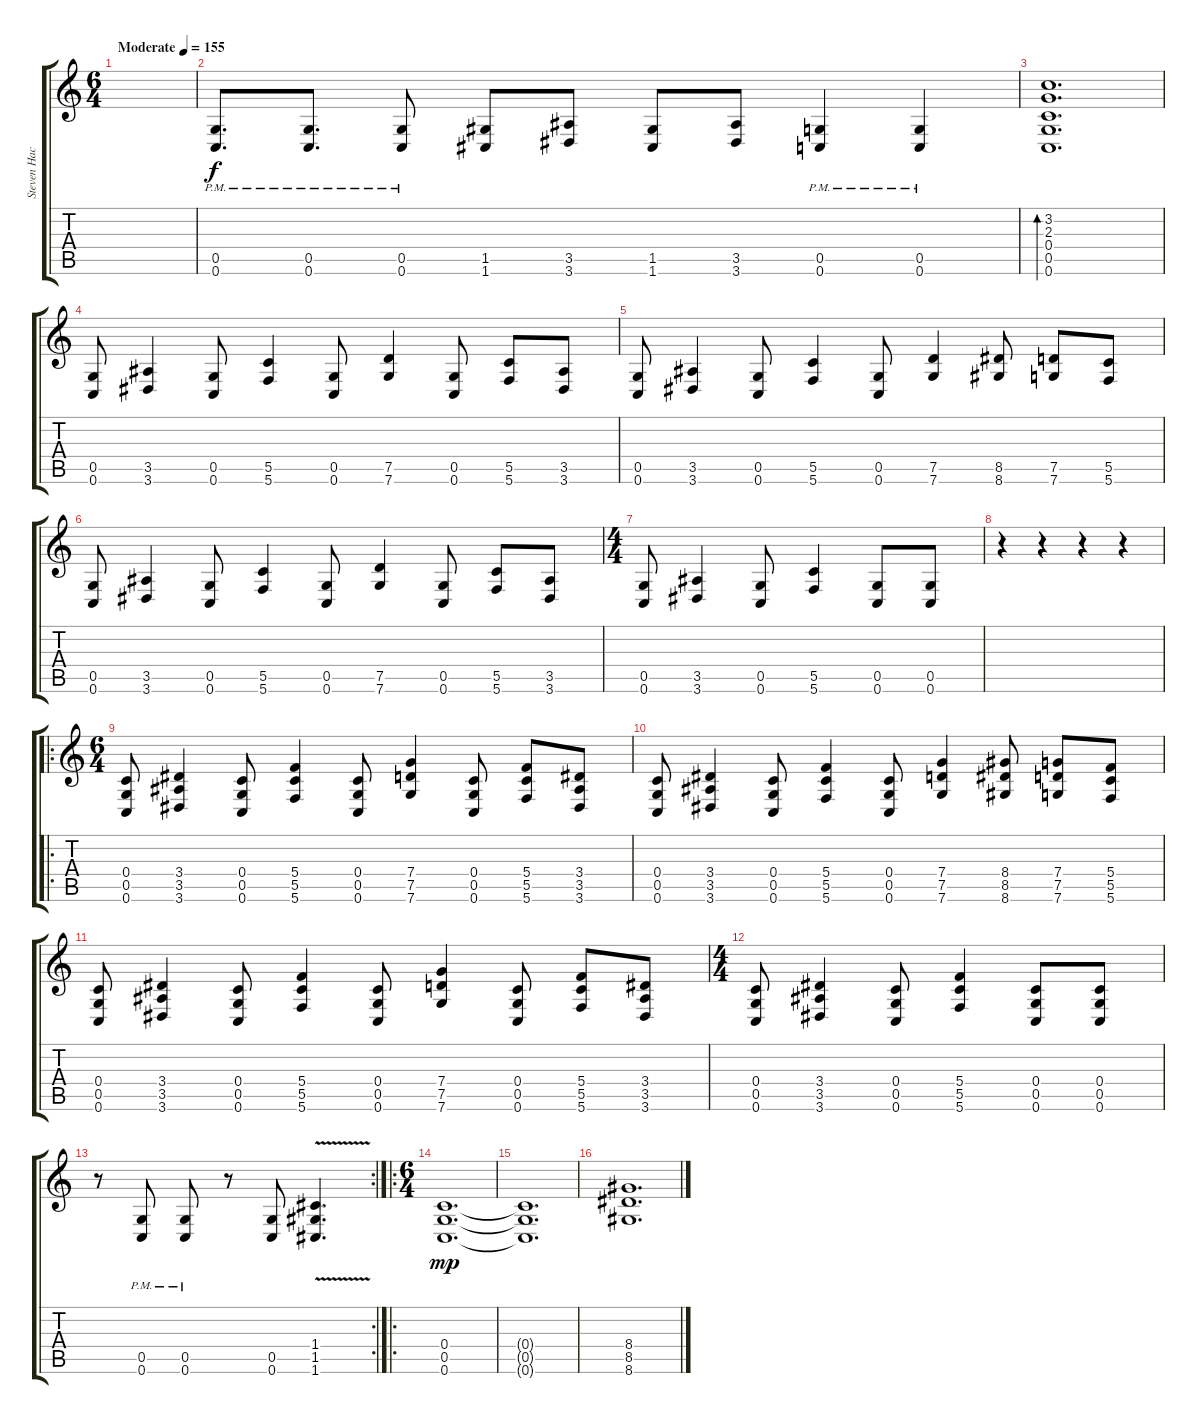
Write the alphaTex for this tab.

\track ("Steven Hackney 2" "Steven Hac") {instrument distortionguitar}
\staff {score tabs}
\tuning (D4 A3 F3 C3 G2 C2) {hide}
\ts (6 4)
\tempo (155 "Moderate")
\clef g2
\ks c
|
(0.5{pm} 0.6{pm}).8{d} (0.5{pm} 0.6{pm}).8{d} (0.5{pm} 0.6{pm}).8 (1.5 1.6).8 (3.5 3.6).8 (1.5 1.6).8 (3.5 3.6).8 (0.5{pm} 0.6{pm}).4 (0.5{pm} 0.6{pm}).4 |
(3.2 2.3 0.4 0.5 0.6).1{d bd 240} |
(0.5 0.6).8 (3.5 3.6).4 (0.5 0.6).8 (5.5 5.6).4 (0.5 0.6).8 (7.5 7.6).4 (0.5 0.6).8 (5.5 5.6).8 (3.5 3.6).8 |
(0.5 0.6).8 (3.5 3.6).4 (0.5 0.6).8 (5.5 5.6).4 (0.5 0.6).8 (7.5 7.6).4 (8.5 8.6).8 (7.5 7.6).8 (5.5 5.6).8 |
(0.5 0.6).8 (3.5 3.6).4 (0.5 0.6).8 (5.5 5.6).4 (0.5 0.6).8 (7.5 7.6).4 (0.5 0.6).8 (5.5 5.6).8 (3.5 3.6).8 |
\ts (4 4)
(0.5 0.6).8 (3.5 3.6).4 (0.5 0.6).8 (5.5 5.6).4 (0.5 0.6).8 (0.5 0.6).8 |
r.4 r.4 r.4 r.4 |
\ro
\ts (6 4)
(0.4 0.5 0.6).8 (3.4 3.5 3.6).4 (0.4 0.5 0.6).8 (5.4 5.5 5.6).4 (0.4 0.5 0.6).8 (7.4 7.5 7.6).4 (0.4 0.5 0.6).8 (5.4 5.5 5.6).8 (3.4 3.5 3.6).8 |
(0.4 0.5 0.6).8 (3.4 3.5 3.6).4 (0.4 0.5 0.6).8 (5.4 5.5 5.6).4 (0.4 0.5 0.6).8 (7.4 7.5 7.6).4 (8.4 8.5 8.6).8 (7.4 7.5 7.6).8 (5.4 5.5 5.6).8 |
(0.4 0.5 0.6).8 (3.4 3.5 3.6).4 (0.4 0.5 0.6).8 (5.4 5.5 5.6).4 (0.4 0.5 0.6).8 (7.4 7.5 7.6).4 (0.4 0.5 0.6).8 (5.4 5.5 5.6).8 (3.4 3.5 3.6).8 |
\ts (4 4)
(0.4 0.5 0.6).8 (3.4 3.5 3.6).4 (0.4 0.5 0.6).8 (5.4 5.5 5.6).4 (0.4 0.5 0.6).8 (0.4 0.5 0.6).8 |
\rc 2
r.8 (0.5{pm} 0.6).8 (0.5{pm} 0.6).8 r.8 (0.5 0.6).8 (1.4 1.5 1.6{v}).4{d} |
\ro
\ts (6 4)
(0.4 0.5 0.6).1{d dy mp} |
(0.4{t} 0.5{t} 0.6{t}).1{d} |
(8.4 8.5 8.6).1{d}
